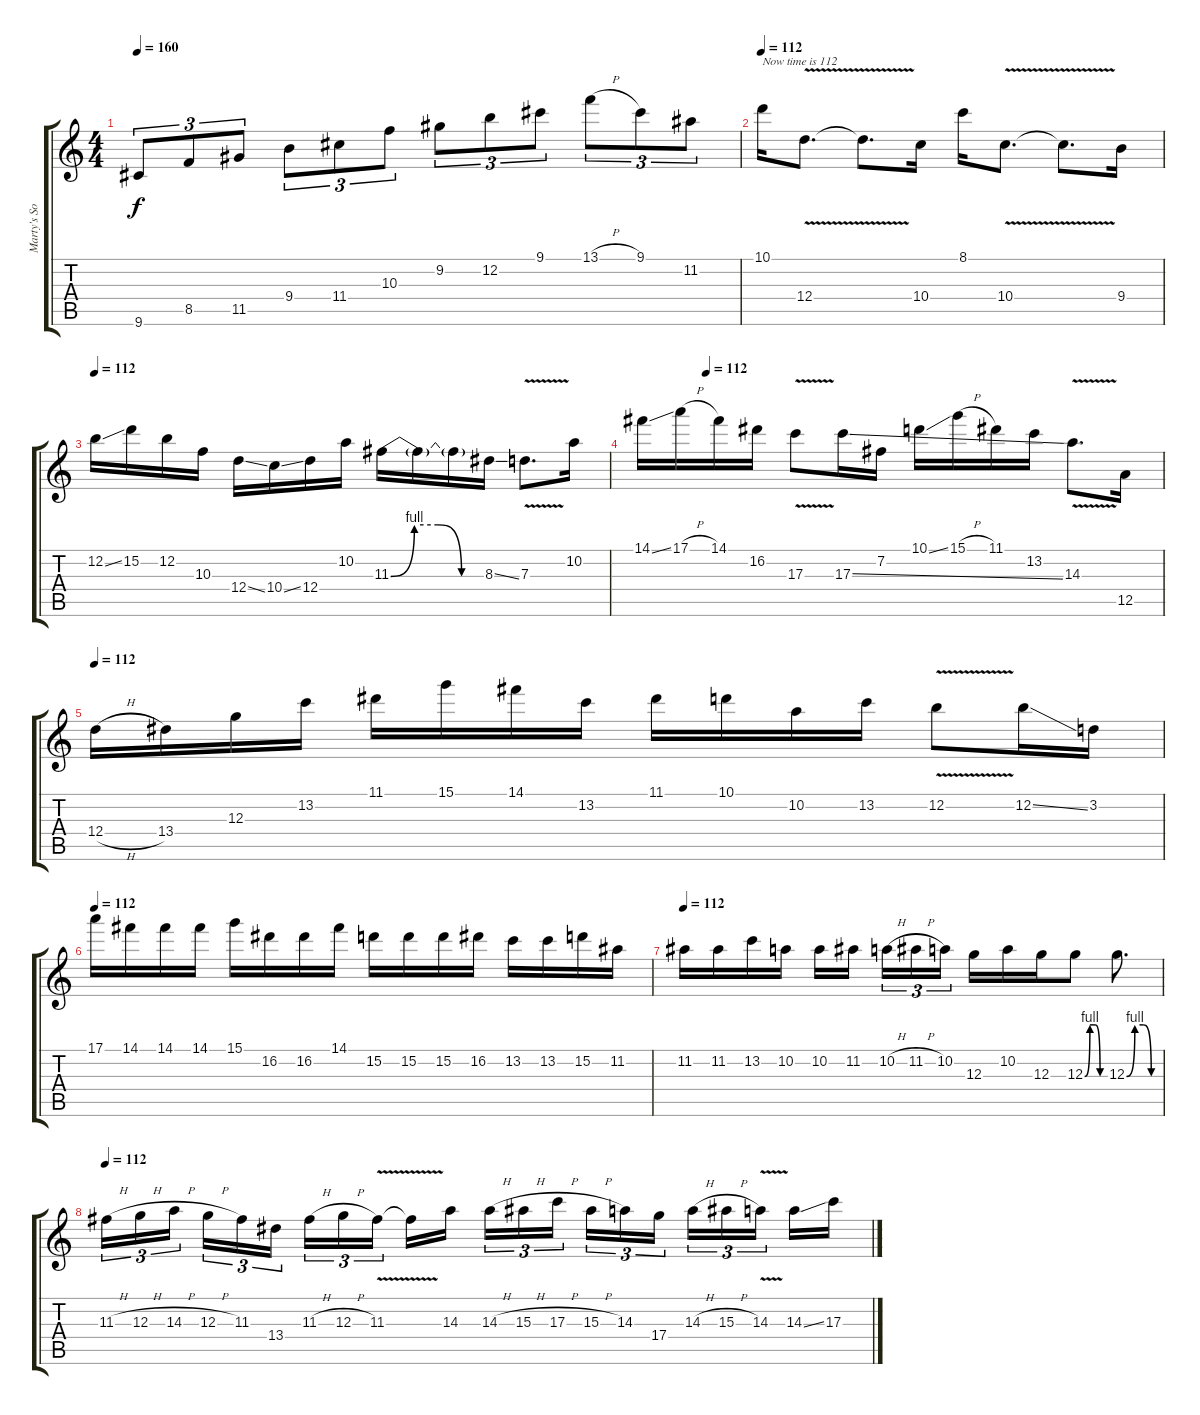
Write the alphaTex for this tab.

\track ("Marty's Solo" "Marty's So") {instrument overdrivenguitar}
\staff {score tabs}
\tuning (E4 B3 G3 D3 A2 E2) {hide}
\ts (4 4)
\tempo 160
\clef g2
\ks c
9.6.8{tu (3 2) dy f} 8.5.8{tu (3 2)} 11.5.8{tu (3 2)} 9.4.8{tu (3 2)} 11.4.8{tu (3 2)} 10.3.8{tu (3 2)} 9.2.8{tu (3 2)} 12.2.8{tu (3 2)} 9.1.8{tu (3 2)} 13.1{h}.8{tu (3 2)} 9.1.8{tu (3 2)} 11.2.8{tu (3 2)} |
\tempo 112
10.1.16{txt "Now time is 112"} 12.4{v}.8{d} 12.4{t}.8{d} 10.4.16 8.1.16 10.4{v}.8{d} 10.4{t}.8{d} 9.4.16 |
\tempo 112
12.2{ss}.16 15.2.16 12.2.16 10.3.16 12.4{ss}.16 10.4{ss}.16 12.4.16 10.2.16 11.3{be (custom 0 0 15 4 30 4 45 0 60 0)}.16 11.3{t}.16 11.3{t}.16 8.3{ss}.16 7.3{v}.8{d} 10.2.16 |
\tempo (112 0.125)
14.1{ss}.16 17.1{h}.16 14.1.16 16.2.16 17.3{v}.8 17.3{ss}.16 7.2.16 10.1{ss}.16 15.1{h}.16 11.1.16 13.2.16 14.3{v}.8{d} 12.5.16 |
\tempo 112
12.4{h}.16 13.4.16 12.3.16 13.2.16 11.1.16 15.1.16 14.1.16 13.2.16 11.1.16 10.1.16 10.2.16 13.2.16 12.2{v}.8 12.2{ss}.16 3.2.16 |
\tempo 112
17.1.16 14.1.16 14.1.16 14.1.16 15.1.16 16.2.16 16.2.16 14.1.16 15.2.16 15.2.16 15.2.16 16.2.16 13.2.16 13.2.16 15.2.16 11.2.16 |
\tempo 112
11.2.16 11.2.16 13.2.16 10.2.16 10.2.16 11.2.16 10.2{h}.16{tu (3 2)} 11.2{h}.16{tu (3 2)} 10.2.16{tu (3 2)} 12.3.16 10.2.16 12.3.16 12.3{be (custom 0 0 15 4 30 4 45 0 60 0)}.8 12.3{be (custom 0 0 15 4 30 4 45 0 60 0)}.8{d} |
\tempo 112
11.3{h}.16{tu (3 2)} 12.3{h}.16{tu (3 2)} 14.3{h}.16{tu (3 2)} 12.3{h}.16{tu (3 2)} 11.3.16{tu (3 2)} 13.4.16{tu (3 2)} 11.3{h}.16{tu (3 2)} 12.3{h}.16{tu (3 2)} 11.3{v}.16{tu (3 2)} 11.3{t}.16 14.3.16 14.3{h}.16{tu (3 2)} 15.3{h}.16{tu (3 2)} 17.3{h}.16{tu (3 2)} 15.3{h}.16{tu (3 2)} 14.3.16{tu (3 2)} 17.4.16{tu (3 2)} 14.3{h}.16{tu (3 2)} 15.3{h}.16{tu (3 2)} 14.3{v}.16{tu (3 2)} 14.3{ss}.16 17.3.16
